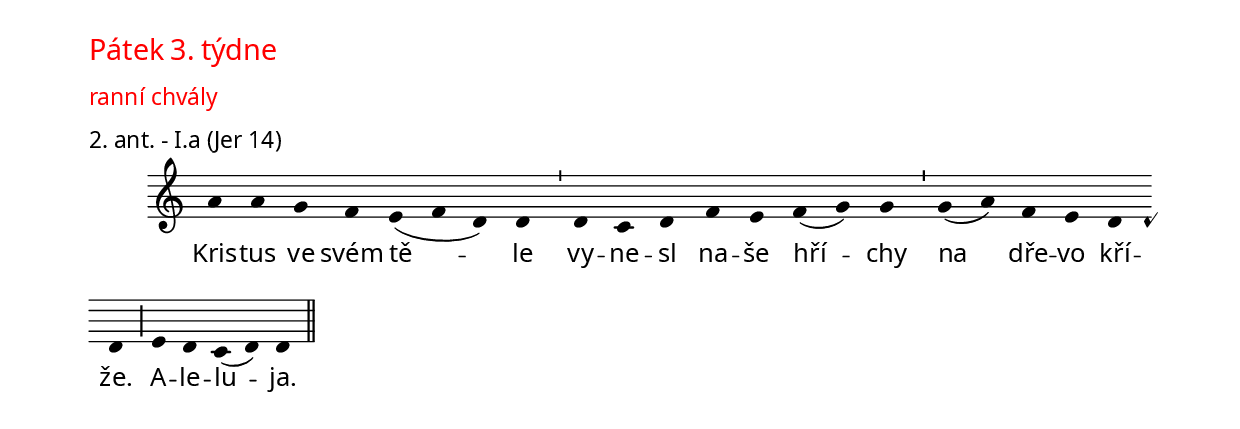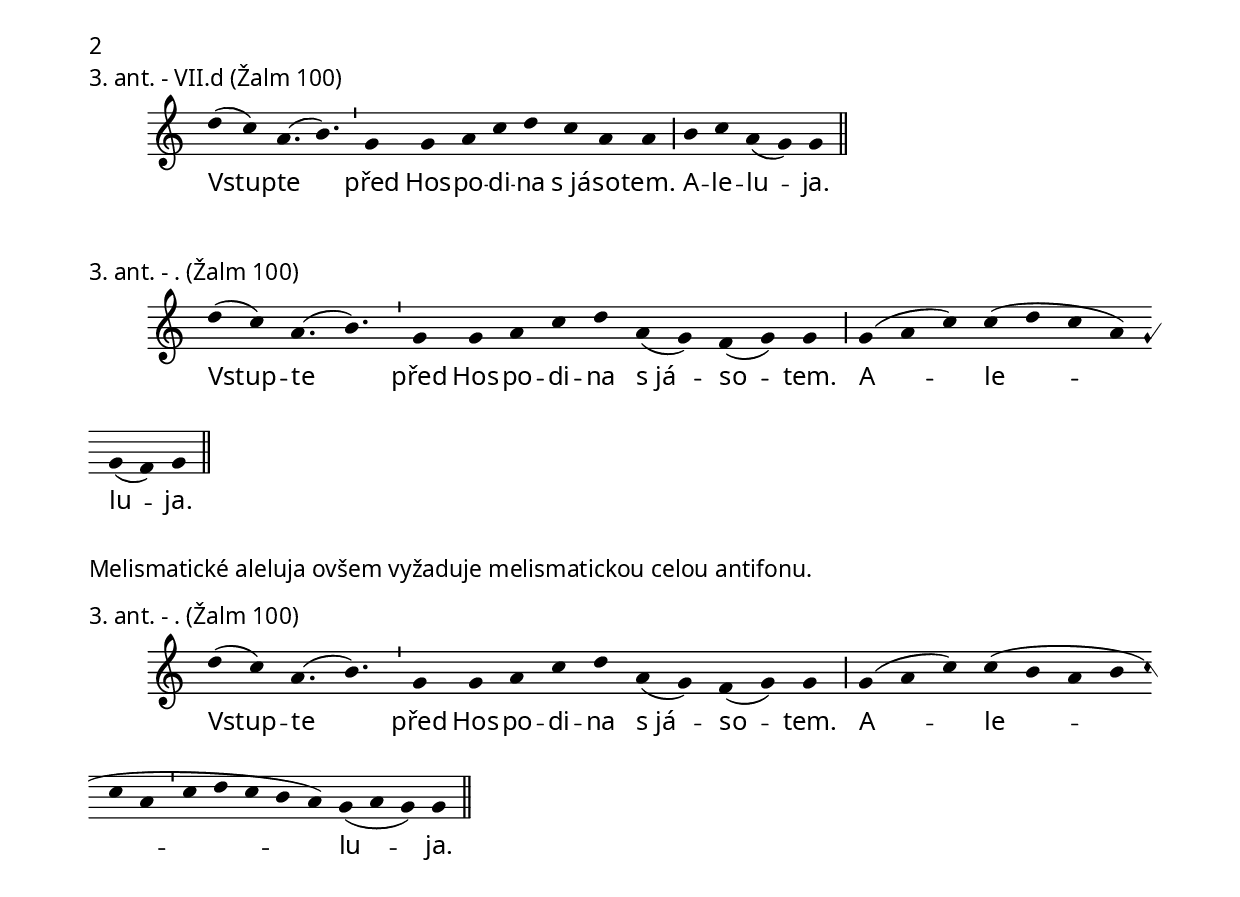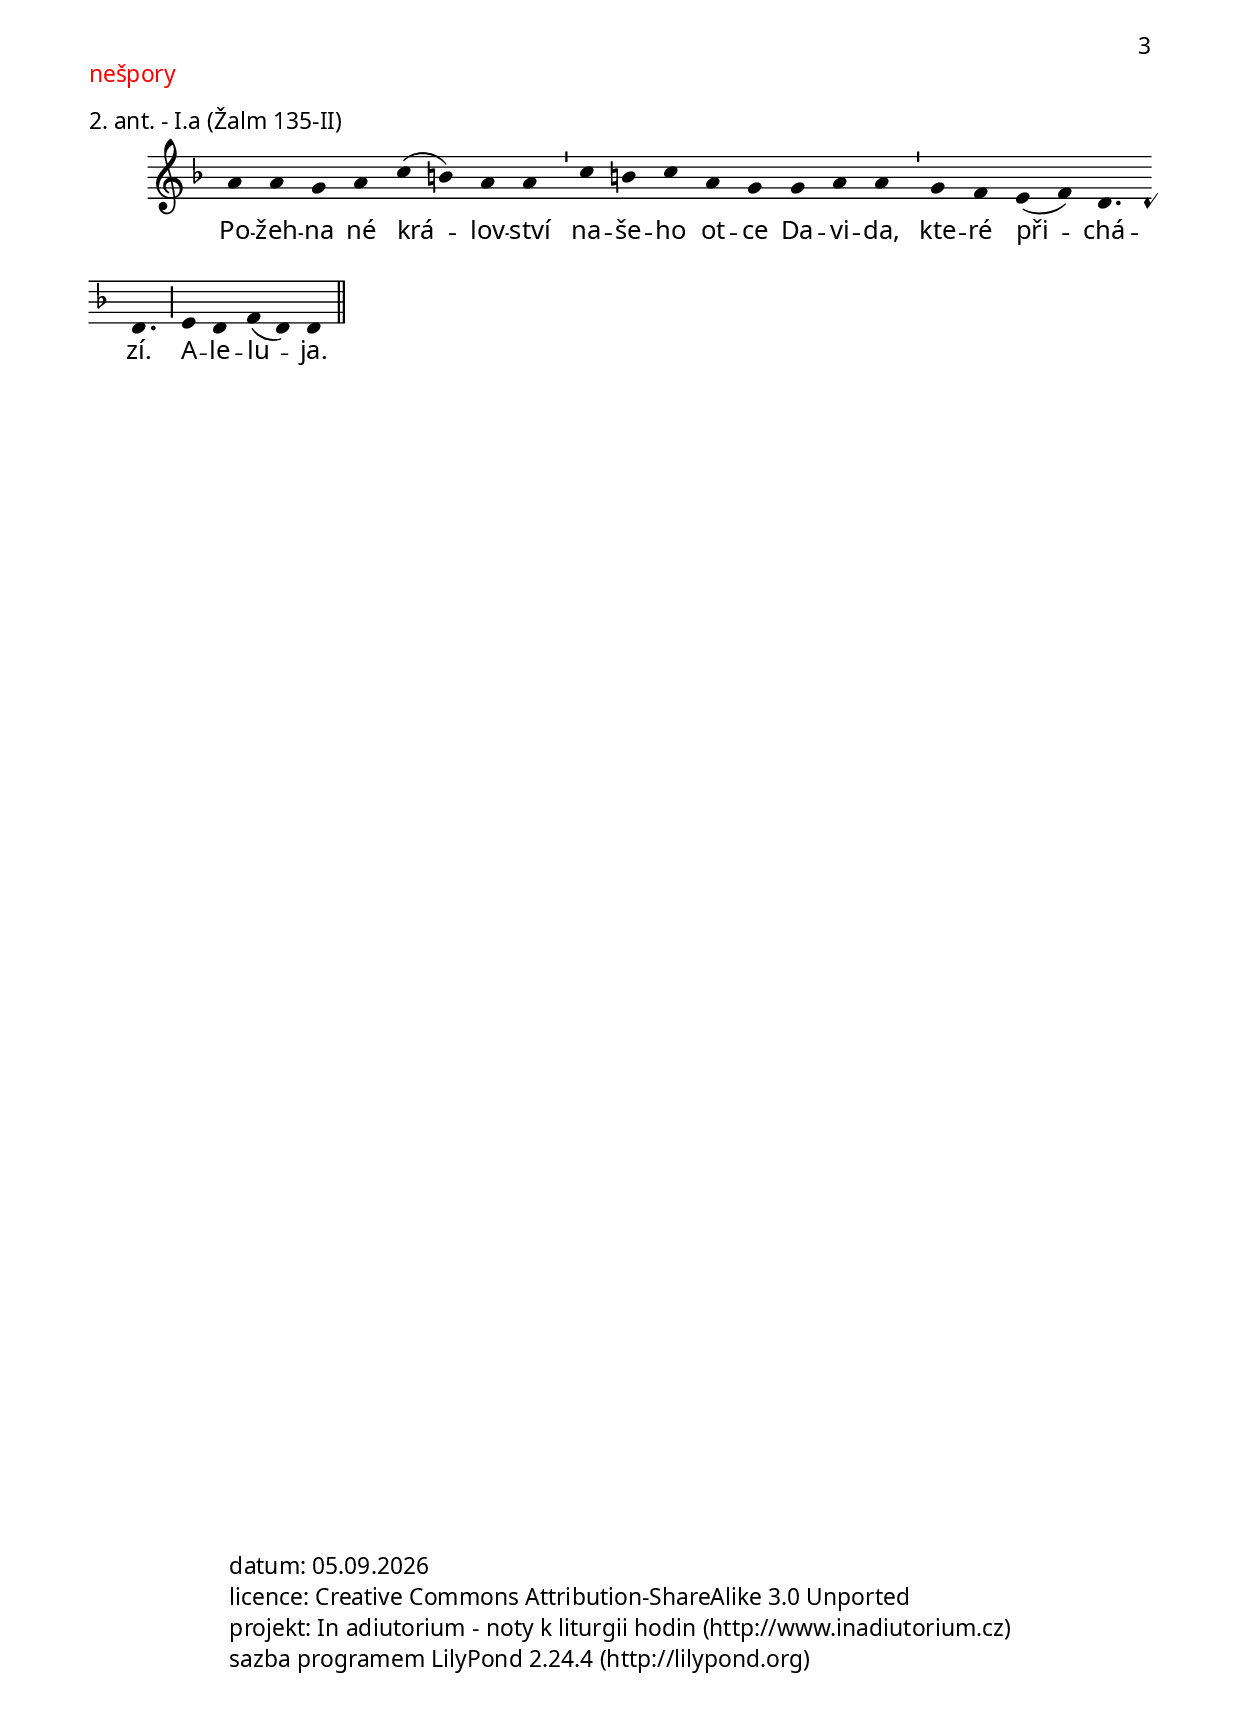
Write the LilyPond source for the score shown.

\include "../spolecne.ly"

\markup {\nadpisDen {Pátek 3. týdne}}

\markup {\nadpisHodinka {"ranní chvály"}}

\score {
  \relative c' {
    \choralniRezim
    
  }
  \addlyrics {
    Bo -- že,
    smyj ze mne ú -- pl -- ně mou vi -- nu.
    A -- le -- lu -- ja.
  }
  \header {
    quid = "1. ant."
    modus = ""
    differentia = "" 
    psalmus = "Žalm 51"
    id = ""
    piece = \markup {\sestavTitulek}
  }
}

\score {
  \relative c'' {
    \choralniRezim
    a4 a g4 f e( f d) d \barMin
    d c d f e f( g) g \barMin g( a) f e d d \barMaior
    e d c( d) d \barFinalis
  }
  \addlyrics {
    Kris -- tus ve svém tě -- le
    vy -- ne -- sl na -- še hří -- chy na dře -- vo kří -- že.
    A -- le -- lu -- ja.
  }
  \header {
    quid = "2. ant."
    modus = "I"
    differentia = "a" 
    psalmus = "Jer 14"
    id = ""
    fons = "Svatý týden - Květná neděle - 2. nešp. - 3.ant. (první část, upravena)"
    piece = \markup {\sestavTitulek}
  }
}

\pageBreak

\score {
  \relative c'' {
    \choralniRezim
    d4( c) a4.( b) \barMin g4 g a c d c a a \barMaior
    b c a( g) g \barFinalis
  }
  \addlyrics {
    Vstup -- te před Hos -- po -- di -- na s_já -- so -- tem.
    A -- le -- lu -- ja.
  }
  \header {
    quid = "3. ant."
    modus = "VII"
    differentia = "d" 
    psalmus = "Žalm 100"
    id = ""
    fons = "žaltář, pátek 1.t., rch, 3.ant.; upraveno"
    piece = \markup {\sestavTitulek}
  }
}

\score {
  \relative c'' {
    \choralniRezim
    d4( c) a4.( b) \barMin g4 g a c d a( g) f( g) g \barMaior
    g( a c) c( d c a) g( f) g \barFinalis
  }
  \addlyrics {
    Vstup -- te před Hos -- po -- di -- na s_já -- so -- tem.
    A -- le -- lu -- ja.
  }
  \header {
    quid = "3. ant."
    modus = ""
    differentia = "" 
    psalmus = "Žalm 100"
    id = ""
    piece = \markup {\sestavTitulek}
  }
}

\markup{Melismatické aleluja ovšem vyžaduje melismatickou celou antifonu.}

\score {
  \relative c'' {
    \choralniRezim
    d4( c) a4.( b) \barMin g4 g a c d a( g) f( g) g \barMaior
    g( a c) c( b a b c a \barMin c d c b a) g( a g) g \barFinalis
  }
  \addlyrics {
    Vstup -- te před Hos -- po -- di -- na s_já -- so -- tem.
    A -- le -- lu -- ja.
  }
  \header {
    quid = "3. ant."
    modus = ""
    differentia = "" 
    psalmus = "Žalm 100"
    id = ""
    piece = \markup {\sestavTitulek}
  }
}

\pageBreak

\markup {\nadpisHodinka {"nešpory"}}

\score {
  \relative c' {
    \choralniRezim
    
  }
  \addlyrics {
    Já jsem Hos -- po -- din,
    tvůj spa -- si -- tel a vy -- ku -- pi -- tel.
    A -- le -- lu -- ja.
  }
  \header {
    quid = "1. ant."
    modus = ""
    differentia = "" 
    psalmus = "Žalm 135-I"
    id = ""
    piece = \markup {\sestavTitulek}
  }
}

\score {
  \relative c' {
    \choralniRezim
    \key f \major
    a'4 a g a c( b) a a \barMin c b c a g g a a \barMin
    g f e( f) d4. d \barMaior
    e4 d f( d) d \barFinalis
  }
  \addlyrics {
    Po -- žeh -- na né krá -- lov -- ství
    na -- še -- ho ot -- ce Da -- vi -- da,
    kte -- ré při -- chá -- zí.
    A -- le -- lu -- ja.
  }
  \header {
    quid = "2. ant."
    modus = "I"
    differentia = "a" 
    psalmus = "Žalm 135-II"
    id = ""
    fons = "Květná neděle, ad Benedictus, poslední část."
    piece = \markup {\sestavTitulek}
  }
}

\score {
  \relative c' {
    \choralniRezim
    
  }
  \addlyrics {
    Chci zpí -- vat Hos -- po -- di -- nu,
    ne -- boť je vel -- mi vzne -- še -- ný.
    A -- le -- lu -- ja.
  }
  \header {
    quid = "3. ant."
    modus = ""
    differentia = "" 
    psalmus = "Zj 15"
    id = ""
    piece = \markup {\sestavTitulek}
  }
}
